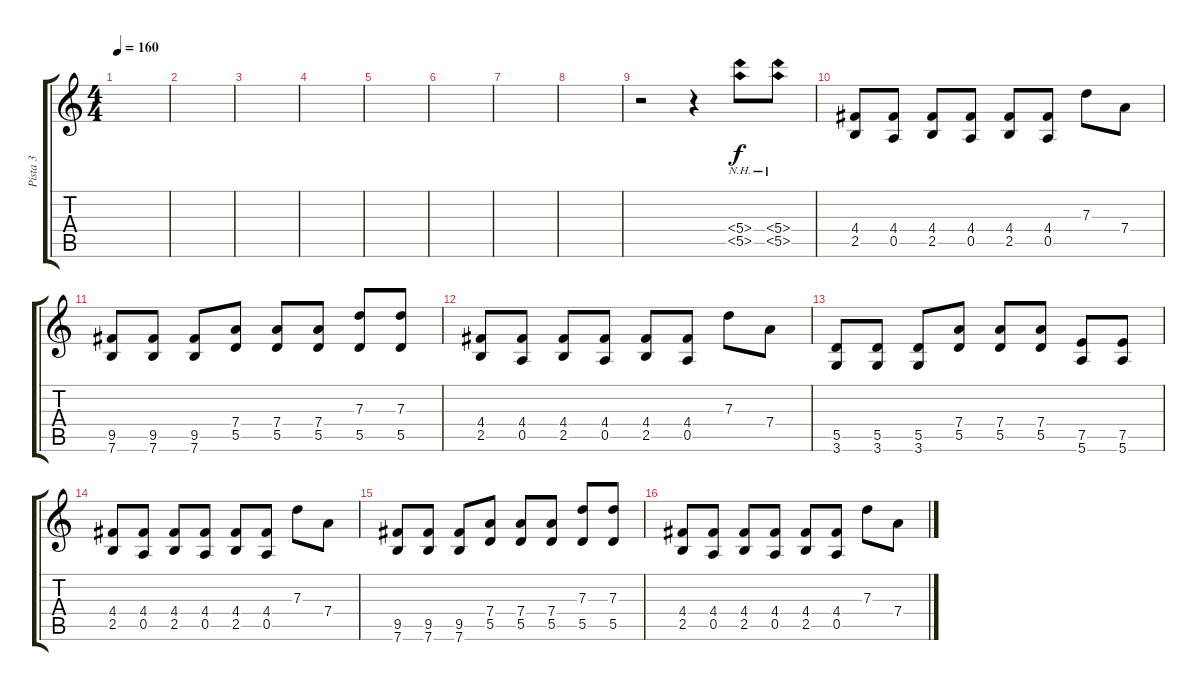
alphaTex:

\track ("Pista 3" "Pista 3") {instrument overdrivenguitar}
\staff {score tabs}
\tuning (E4 B3 G3 D3 A2 E2) {hide}
\ts (4 4)
\tempo 160
\clef g2
\ks c
|
|
|
|
|
|
|
|
r.2 r.4 (5.4{nh} 5.5{nh}).8 (5.4{nh} 5.5{nh}).8 |
(4.4 2.5).8 (4.4 0.5).8 (4.4 2.5).8 (4.4 0.5).8 (4.4 2.5).8 (4.4 0.5).8 7.3.8 7.4.8 |
(9.5 7.6).8 (9.5 7.6).8 (9.5 7.6).8 (7.4 5.5).8 (7.4 5.5).8 (7.4 5.5).8 (7.3 5.5).8 (7.3 5.5).8 |
(4.4 2.5).8 (4.4 0.5).8 (4.4 2.5).8 (4.4 0.5).8 (4.4 2.5).8 (4.4 0.5).8 7.3.8 7.4.8 |
(5.5 3.6).8 (5.5 3.6).8 (5.5 3.6).8 (7.4 5.5).8 (7.4 5.5).8 (7.4 5.5).8 (7.5 5.6).8 (7.5 5.6).8 |
(4.4 2.5).8 (4.4 0.5).8 (4.4 2.5).8 (4.4 0.5).8 (4.4 2.5).8 (4.4 0.5).8 7.3.8 7.4.8 |
(9.5 7.6).8 (9.5 7.6).8 (9.5 7.6).8 (7.4 5.5).8 (7.4 5.5).8 (7.4 5.5).8 (7.3 5.5).8 (7.3 5.5).8 |
(4.4 2.5).8 (4.4 0.5).8 (4.4 2.5).8 (4.4 0.5).8 (4.4 2.5).8 (4.4 0.5).8 7.3.8 7.4.8
